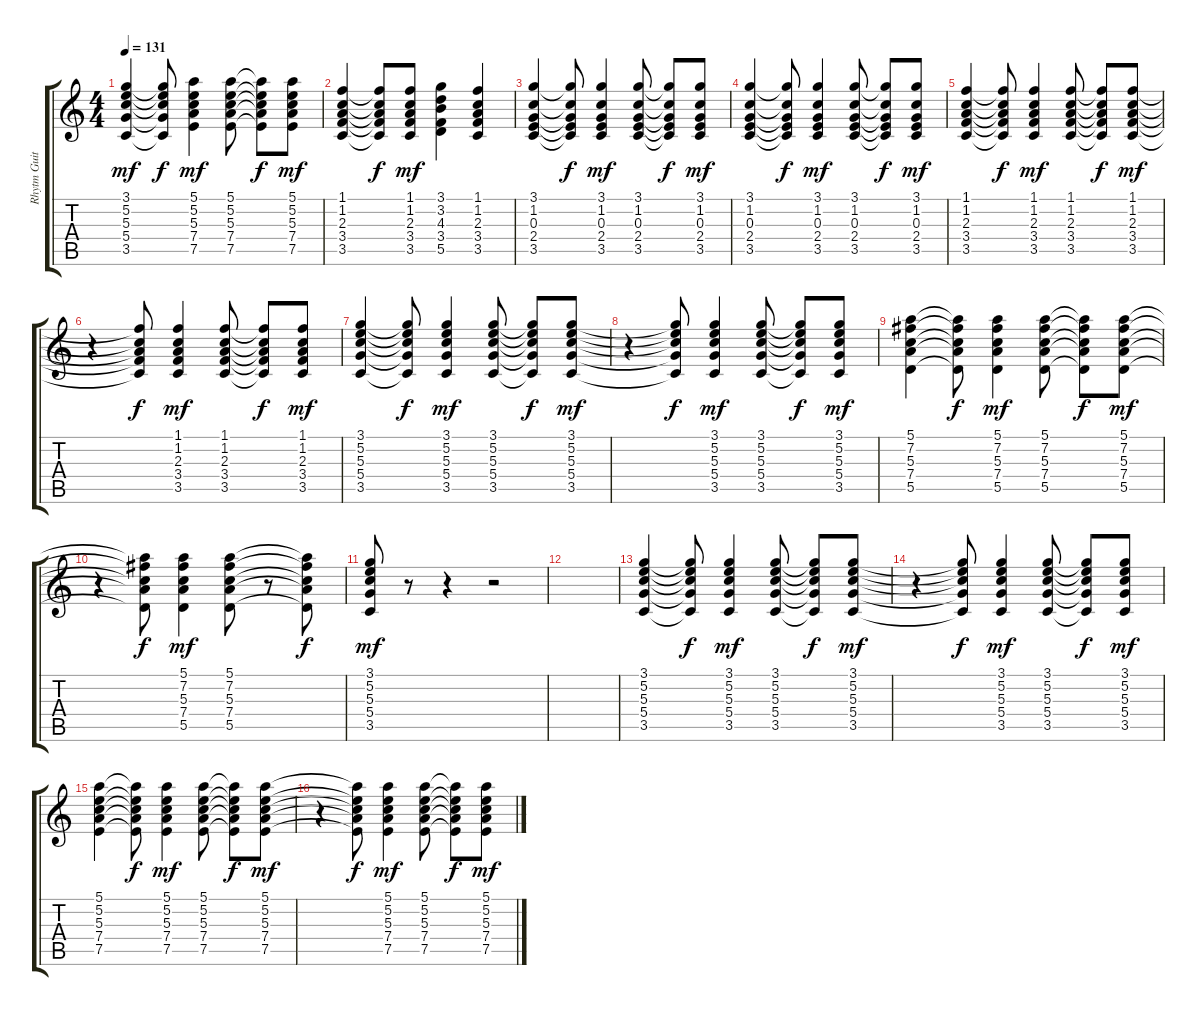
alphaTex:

\track ("Rhytm Guitar" "Rhytm Guit") {instrument acousticguitarsteel}
\staff {score tabs}
\tuning (E4 B3 G3 D3 A2 E2) {hide}
\ts (4 4)
\tempo 131
\clef g2
\ks c
(3.1 5.2 5.3 5.4 3.5).4{dy mf} (3.1{t} 5.2{t} 5.3{t} 5.4{t} 3.5{t}).8{dy f} (5.1 5.2 5.3 7.4 7.5).4{dy mf} (5.1 5.2 5.3 7.4 7.5).8 (5.1{t} 5.2{t} 5.3{t} 7.4{t} 7.5{t}).8{dy f} (5.1 5.2 5.3 7.4 7.5).8{dy mf} |
(1.1 1.2 2.3 3.4 3.5).4 (1.1{t} 1.2{t} 2.3{t} 3.4{t} 3.5{t}).8{dy f} (1.1 1.2 2.3 3.4 3.5).8{dy mf} (3.1 3.2 4.3 3.4 5.5).4 (1.1 1.2 2.3 3.4 3.5).4 |
(3.1 1.2 0.3 2.4 3.5).4 (3.1{t} 1.2{t} 0.3{t} 2.4{t} 3.5{t}).8{dy f} (3.1 1.2 0.3 2.4 3.5).4{dy mf} (3.1 1.2 0.3 2.4 3.5).8 (3.1{t} 1.2{t} 0.3{t} 2.4{t} 3.5{t}).8{dy f} (3.1 1.2 0.3 2.4 3.5).8{dy mf} |
(3.1 1.2 0.3 2.4 3.5).4 (3.1{t} 1.2{t} 0.3{t} 2.4{t} 3.5{t}).8{dy f} (3.1 1.2 0.3 2.4 3.5).4{dy mf} (3.1 1.2 0.3 2.4 3.5).8 (3.1{t} 1.2{t} 0.3{t} 2.4{t} 3.5{t}).8{dy f} (3.1 1.2 0.3 2.4 3.5).8{dy mf} |
(1.1 1.2 2.3 3.4 3.5).4 (1.1{t} 1.2{t} 2.3{t} 3.4{t} 3.5{t}).8{dy f} (1.1 1.2 2.3 3.4 3.5).4{dy mf} (1.1 1.2 2.3 3.4 3.5).8 (1.1{t} 1.2{t} 2.3{t} 3.4{t} 3.5{t}).8{dy f} (1.1 1.2 2.3 3.4 3.5).8{dy mf} |
r.4 (1.1{t} 1.2{t} 2.3{t} 3.4{t} 3.5{t}).8{dy f} (1.1 1.2 2.3 3.4 3.5).4{dy mf} (1.1 1.2 2.3 3.4 3.5).8 (1.1{t} 1.2{t} 2.3{t} 3.4{t} 3.5{t}).8{dy f} (1.1 1.2 2.3 3.4 3.5).8{dy mf} |
(3.1 5.2 5.3 5.4 3.5).4 (3.1{t} 5.2{t} 5.3{t} 5.4{t} 3.5{t}).8{dy f} (3.1 5.2 5.3 5.4 3.5).4{dy mf} (3.1 5.2 5.3 5.4 3.5).8 (3.1{t} 5.2{t} 5.3{t} 5.4{t} 3.5{t}).8{dy f} (3.1 5.2 5.3 5.4 3.5).8{dy mf} |
r.4 (3.1{t} 5.2{t} 5.3{t} 5.4{t} 3.5{t}).8{dy f} (3.1 5.2 5.3 5.4 3.5).4{dy mf} (3.1 5.2 5.3 5.4 3.5).8 (3.1{t} 5.2{t} 5.3{t} 5.4{t} 3.5{t}).8{dy f} (3.1 5.2 5.3 5.4 3.5).8{dy mf} |
(5.1 7.2 5.3 7.4 5.5).4 (5.1{t} 7.2{t} 5.3{t} 7.4{t} 5.5{t}).8{dy f} (5.1 7.2 5.3 7.4 5.5).4{dy mf} (5.1 7.2 5.3 7.4 5.5).8 (5.1{t} 7.2{t} 5.3{t} 7.4{t} 5.5{t}).8{dy f} (5.1 7.2 5.3 7.4 5.5).8{dy mf} |
r.4 (5.1{t} 7.2{t} 5.3{t} 7.4{t} 5.5{t}).8{dy f} (5.1 7.2 5.3 7.4 5.5).4{dy mf} (5.1 7.2 5.3 7.4 5.5).8 r.8 (5.1{t} 7.2{t} 5.3{t} 7.4{t} 5.5{t}).8{dy f} |
(3.1 5.2 5.3 5.4 3.5).8{dy mf} r.8 r.4 r.2 |
|
(3.1 5.2 5.3 5.4 3.5).4 (3.1{t} 5.2{t} 5.3{t} 5.4{t} 3.5{t}).8{dy f} (3.1 5.2 5.3 5.4 3.5).4{dy mf} (3.1 5.2 5.3 5.4 3.5).8 (3.1{t} 5.2{t} 5.3{t} 5.4{t} 3.5{t}).8{dy f} (3.1 5.2 5.3 5.4 3.5).8{dy mf} |
r.4 (3.1{t} 5.2{t} 5.3{t} 5.4{t} 3.5{t}).8{dy f} (3.1 5.2 5.3 5.4 3.5).4{dy mf} (3.1 5.2 5.3 5.4 3.5).8 (3.1{t} 5.2{t} 5.3{t} 5.4{t} 3.5{t}).8{dy f} (3.1 5.2 5.3 5.4 3.5).8{dy mf} |
(5.1 5.2 5.3 7.4 7.5).4 (5.1{t} 5.2{t} 5.3{t} 7.4{t} 7.5{t}).8{dy f} (5.1 5.2 5.3 7.4 7.5).4{dy mf} (5.1 5.2 5.3 7.4 7.5).8 (5.1{t} 5.2{t} 5.3{t} 7.4{t} 7.5{t}).8{dy f} (5.1 5.2 5.3 7.4 7.5).8{dy mf} |
r.4 (5.1{t} 5.2{t} 5.3{t} 7.4{t} 7.5{t}).8{dy f} (5.1 5.2 5.3 7.4 7.5).4{dy mf} (5.1 5.2 5.3 7.4 7.5).8 (5.1{t} 5.2{t} 5.3{t} 7.4{t} 7.5{t}).8{dy f} (5.1 5.2 5.3 7.4 7.5).8{dy mf}
